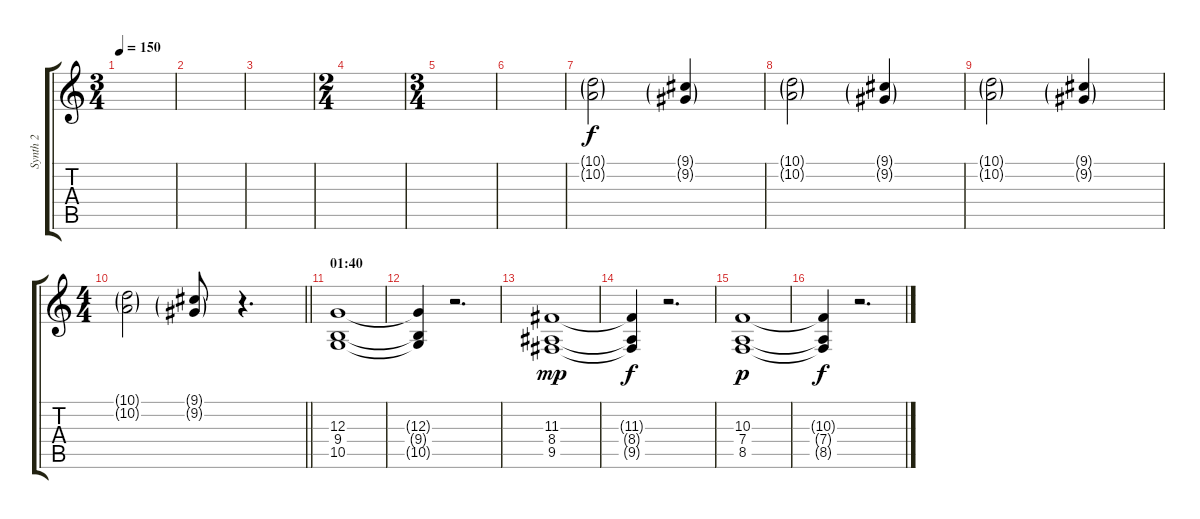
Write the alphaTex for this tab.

\track ("Synth 2" "Synth 2") {instrument pad2warm}
\staff {score tabs}
\tuning (E4 B3 G3 D3 A2 E2) {hide}
\ts (3 4)
\tempo 150
\clef g2
\ks c
|
|
|
\ts (2 4)
|
\ts (3 4)
|
|
(10.1{g} 10.2{g}).2 (9.1{g} 9.2{g}).4 |
(10.1{g} 10.2{g}).2 (9.1{g} 9.2{g}).4 |
(10.1{g} 10.2{g}).2 (9.1{g} 9.2{g}).4 |
\ts (4 4)
\barLineRight lightlight
(10.1{g} 10.2{g}).2 (9.1{g} 9.2{g}).8 r.4{d} |
\section ("" "01:40")
(12.3 9.4 10.5).1{instrument pad8sweep} |
(12.3{t} 9.4{t} 10.5{t}).4{dy f} r.2{d} |
(11.3 8.4 9.5).1{dy mp} |
(11.3{t} 8.4{t} 9.5{t}).4{dy f} r.2{d} |
(10.3 7.4 8.5).1{dy p} |
(10.3{t} 7.4{t} 8.5{t}).4{dy f} r.2{d}
